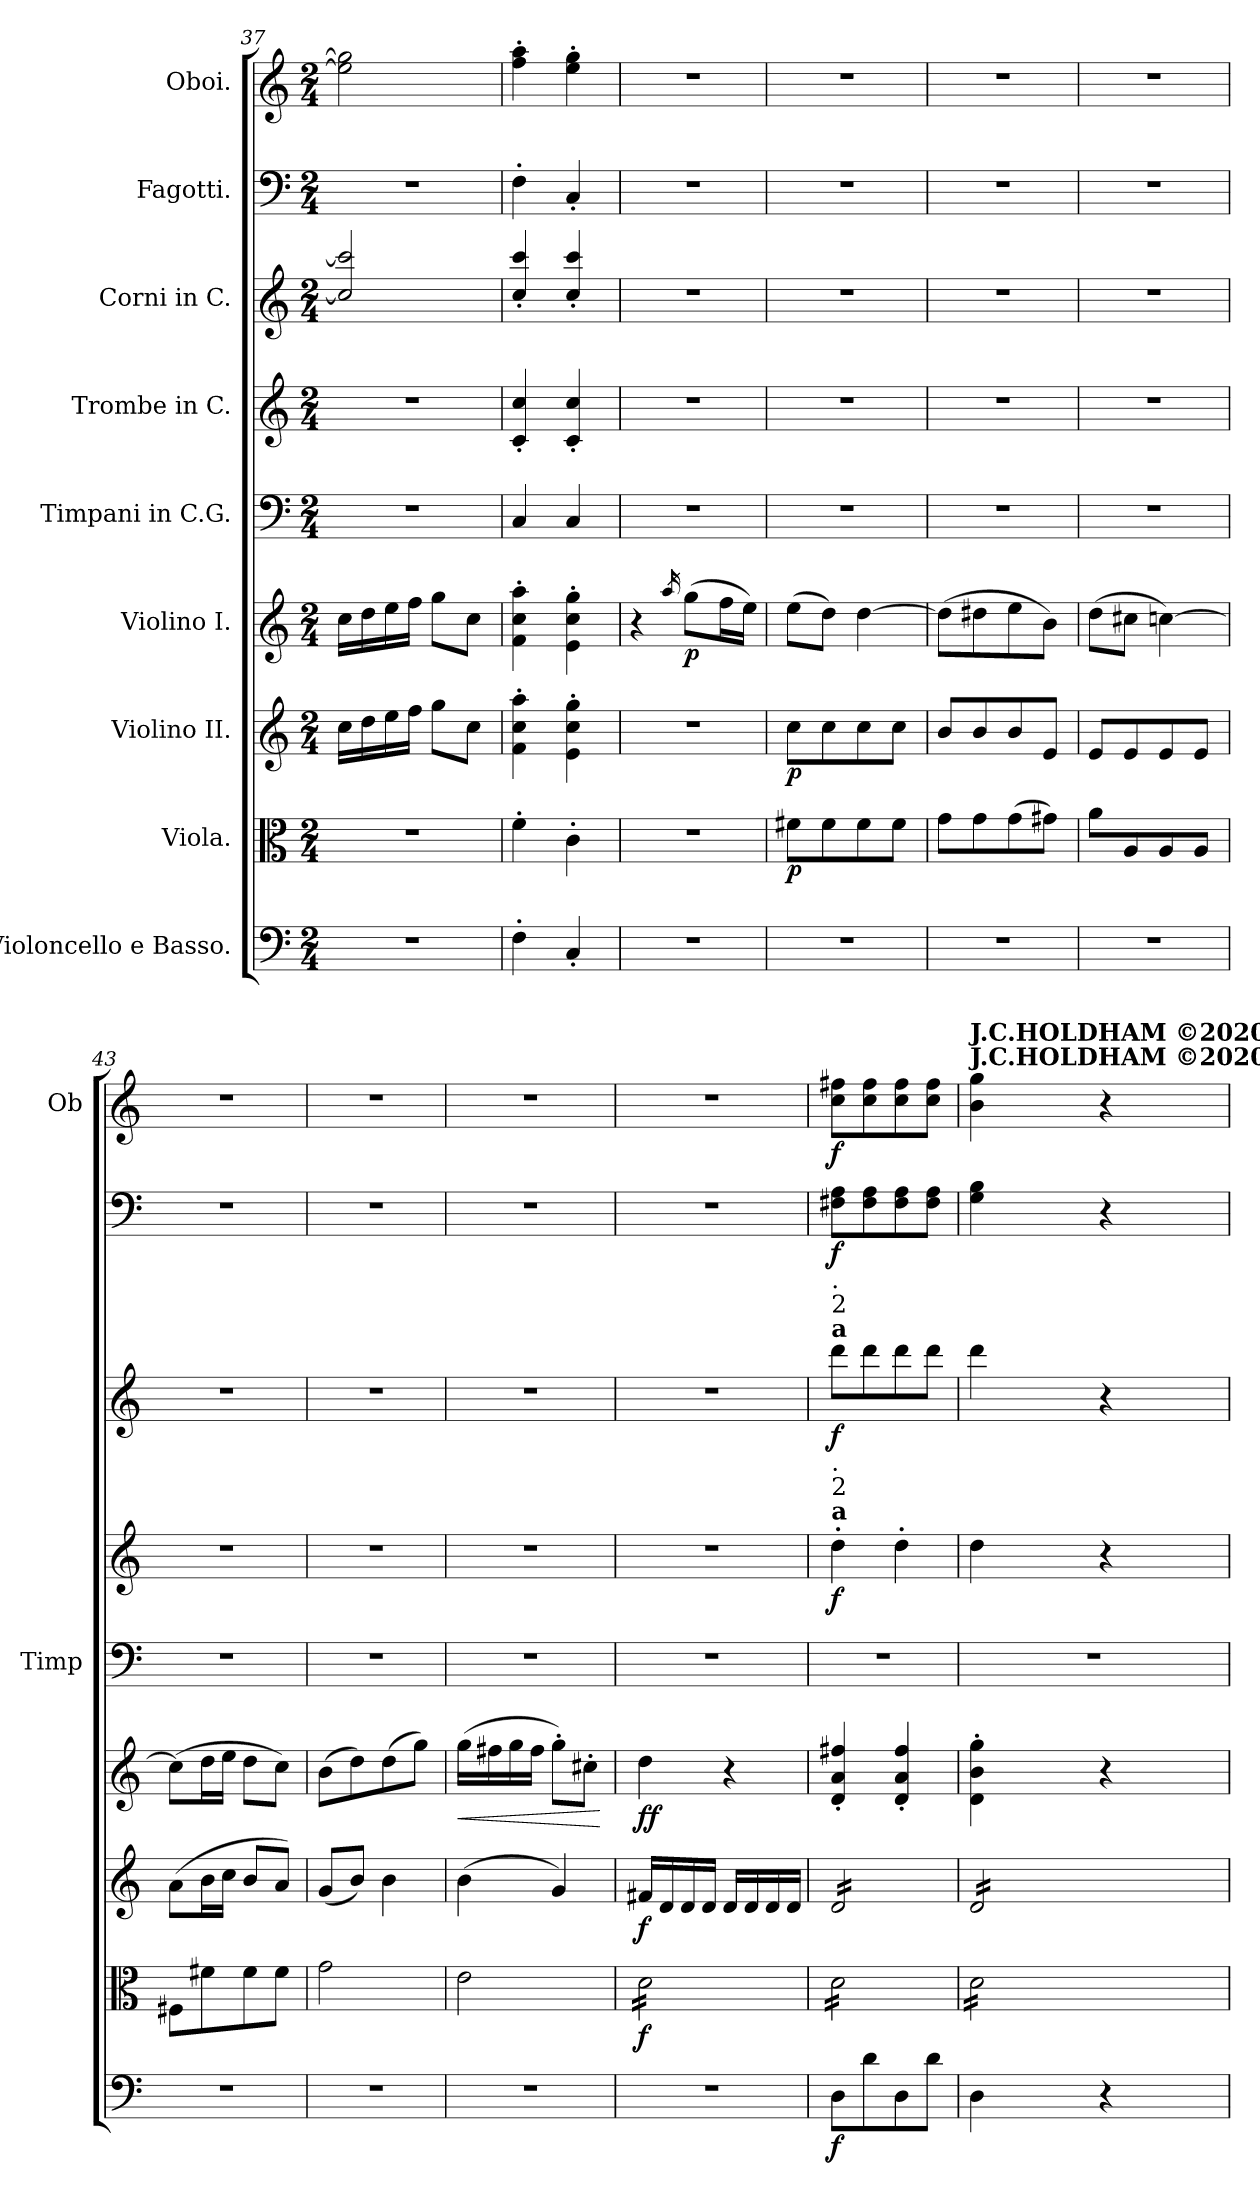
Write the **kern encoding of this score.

**kern	**dynam	**kern	**dynam	**kern	**dynam	**kern	**dynam	**kern	**kern	**dynam	**kern	**dynam	**kern	**dynam	**kern	**dynam
*part9	*part9	*part8	*part8	*part7	*part7	*part6	*part6	*part5	*part4	*part4	*part3	*part3	*part2	*part2	*part1	*part1
*staff9	*staff9	*staff8	*staff8	*staff7	*staff7	*staff6	*staff6	*staff5	*staff4	*staff4	*staff3	*staff3	*staff2	*staff2	*staff1	*staff1
*I"Violoncello e Basso.	*	*I"Viola.	*	*I"Violino II.	*	*I"Violino I.	*	*I"Timpani in C.G.	*I"Trombe in C.	*	*I"Corni in C.	*	*I"Fagotti.	*	*I"Oboi.	*
*	*	*	*	*	*	*	*	*I'Timp	*	*	*	*	*	*	*I'Ob	*
*clefF4	*	*clefC3	*	*clefG2	*	*clefG2	*	*clefF4	*clefG2	*	*clefG2	*	*clefF4	*	*clefG2	*
*	*	*	*	*	*	*	*	*	*	*	*ITrd7c12	*	*	*	*	*
*k[]	*	*k[]	*	*k[]	*	*k[]	*	*k[]	*k[]	*	*k[]	*	*k[]	*	*k[]	*
*M2/4	*	*M2/4	*	*M2/4	*	*M2/4	*	*M2/4	*M2/4	*	*M2/4	*	*M2/4	*	*M2/4	*
=37	=37	=37	=37	=37	=37	=37	=37	=37	=37	=37	=37	=37	=37	=37	=37	=37
2r	.	2r	.	16cc\LL	.	16cc\LL	.	2r	2r	.	2c/] 2cc/]	.	2r	.	2ee\] 2gg\]	.
.	.	.	.	16dd\	.	16dd\	.	.	.	.	.	.	.	.	.	.
.	.	.	.	16ee\	.	16ee\	.	.	.	.	.	.	.	.	.	.
.	.	.	.	16ff\JJ	.	16ff\JJ	.	.	.	.	.	.	.	.	.	.
.	.	.	.	8gg\L	.	8gg\L	.	.	.	.	.	.	.	.	.	.
.	.	.	.	8cc\J	.	8cc\J	.	.	.	.	.	.	.	.	.	.
=38	=38	=38	=38	=38	=38	=38	=38	=38	=38	=38	=38	=38	=38	=38	=38	=38
4F'\	.	4f'\	.	4f\' 4cc\' 4aa\'	.	4f\' 4cc\' 4aa\'	.	4C/	4c/' 4cc/'	.	4c/' 4cc/'	.	4F'\	.	4ff\' 4aa\'	.
4C'/	.	4c'\	.	4e\' 4cc\' 4gg\'	.	4e\' 4cc\' 4gg\'	.	4C/	4c/' 4cc/'	.	4c/' 4cc/'	.	4C'/	.	4ee\' 4gg\'	.
=39	=39	=39	=39	=39	=39	=39	=39	=39	=39	=39	=39	=39	=39	=39	=39	=39
2r	.	2r	.	2r	.	4r	.	2r	2r	.	2r	.	2r	.	2r	.
.	.	.	.	.	.	16qaa/	.	.	.	.	.	.	.	.	.	.
!	!	!	!	!	!	!	!LO:DY:b	!	!	!	!	!	!	!	!	!
.	.	.	.	.	.	(8gg\L	p	.	.	.	.	.	.	.	.	.
.	.	.	.	.	.	16ff\L	.	.	.	.	.	.	.	.	.	.
.	.	.	.	.	.	16ee\JJ)	.	.	.	.	.	.	.	.	.	.
=40	=40	=40	=40	=40	=40	=40	=40	=40	=40	=40	=40	=40	=40	=40	=40	=40
!	!	!	!LO:DY:b	!	!LO:DY:b	!	!	!	!	!	!	!	!	!	!	!
2r	.	8f#X\L	p	8cc\L	p	(8ee\L	.	2r	2r	.	2r	.	2r	.	2r	.
.	.	8f#\	.	8cc\	.	8dd\J)	.	.	.	.	.	.	.	.	.	.
.	.	8f#\	.	8cc\	.	[4dd\	.	.	.	.	.	.	.	.	.	.
.	.	8f#\J	.	8cc\J	.	.	.	.	.	.	.	.	.	.	.	.
=41	=41	=41	=41	=41	=41	=41	=41	=41	=41	=41	=41	=41	=41	=41	=41	=41
2r	.	8g\L	.	8b/L	.	(8dd\L]	.	2r	2r	.	2r	.	2r	.	2r	.
.	.	8g\	.	8b/	.	8dd#X\	.	.	.	.	.	.	.	.	.	.
.	.	(8g\	.	8b/	.	8ee\	.	.	.	.	.	.	.	.	.	.
.	.	8g#X\J)	.	8e/J	.	8b\J)	.	.	.	.	.	.	.	.	.	.
=42	=42	=42	=42	=42	=42	=42	=42	=42	=42	=42	=42	=42	=42	=42	=42	=42
2r	.	8a\L	.	8e/L	.	(8dd\L	.	2r	2r	.	2r	.	2r	.	2r	.
.	.	8A/	.	8e/	.	8cc#X\J	.	.	.	.	.	.	.	.	.	.
.	.	8A/	.	8e/	.	[4ccn\)	.	.	.	.	.	.	.	.	.	.
.	.	8A/J	.	8e/J	.	.	.	.	.	.	.	.	.	.	.	.
=43	=43	=43	=43	=43	=43	=43	=43	=43	=43	=43	=43	=43	=43	=43	=43	=43
2r	.	8F#X/L	.	(8a\L	.	(8cc\L]	.	2r	2r	.	2r	.	2r	.	2r	.
.	.	8f#X\	.	16b\L	.	16dd\L	.	.	.	.	.	.	.	.	.	.
.	.	.	.	16cc\JJ	.	16ee\JJ	.	.	.	.	.	.	.	.	.	.
.	.	8f#\	.	8b/L	.	8dd\L	.	.	.	.	.	.	.	.	.	.
.	.	8f#\J	.	8a/J)	.	8cc\J)	.	.	.	.	.	.	.	.	.	.
=44	=44	=44	=44	=44	=44	=44	=44	=44	=44	=44	=44	=44	=44	=44	=44	=44
2r	.	2g\	.	(8g/L	.	(8b\L	.	2r	2r	.	2r	.	2r	.	2r	.
.	.	.	.	8b/J)	.	8dd\)	.	.	.	.	.	.	.	.	.	.
.	.	.	.	4b\	.	(8dd\	.	.	.	.	.	.	.	.	.	.
.	.	.	.	.	.	8gg\J)	.	.	.	.	.	.	.	.	.	.
=45	=45	=45	=45	=45	=45	=45	=45	=45	=45	=45	=45	=45	=45	=45	=45	=45
!	!	!	!	!	!	!	!LO:HP:b	!	!	!	!	!	!	!	!	!
2r	.	2e\	.	(4b\	.	(16gg\LL	<	2r	2r	.	2r	.	2r	.	2r	.
.	.	.	.	.	.	16ff#X\	.	.	.	.	.	.	.	.	.	.
.	.	.	.	.	.	16gg\	.	.	.	.	.	.	.	.	.	.
.	.	.	.	.	.	16ff#\JJ	.	.	.	.	.	.	.	.	.	.
.	.	.	.	4g/)	.	8gg'\L)	.	.	.	.	.	.	.	.	.	.
.	.	.	.	.	.	8cc#X'\J	.	.	.	.	.	.	.	.	.	.
.	.	.	.	.	.	.	[	.	.	.	.	.	.	.	.	.
=46	=46	=46	=46	=46	=46	=46	=46	=46	=46	=46	=46	=46	=46	=46	=46	=46
!	!	!	!LO:DY:b	!	!LO:DY:b	!	!LO:DY:b	!	!	!	!	!	!	!	!	!
*	*	*tremolo	*	*	*	*	*	*	*	*	*	*	*	*	*	*
2r	.	16d\LL	f	16f#X/LL	f	4dd\	ff	2r	2r	.	2r	.	2r	.	2r	.
.	.	16d\	.	16d/	.	.	.	.	.	.	.	.	.	.	.	.
.	.	16d\	.	16d/	.	.	.	.	.	.	.	.	.	.	.	.
.	.	16d\	.	16d/JJ	.	.	.	.	.	.	.	.	.	.	.	.
.	.	16d\	.	16d/LL	.	4r	.	.	.	.	.	.	.	.	.	.
.	.	16d\	.	16d/	.	.	.	.	.	.	.	.	.	.	.	.
.	.	16d\	.	16d/	.	.	.	.	.	.	.	.	.	.	.	.
.	.	16d\JJ	.	16d/JJ	.	.	.	.	.	.	.	.	.	.	.	.
=47	=47	=47	=47	=47	=47	=47	=47	=47	=47	=47	=47	=47	=47	=47	=47	=47
!	!	!	!	!	!	!	!	!	!	!	!LO:TX:a:B:t=a	!	!	!	!	!
!	!	!	!	!	!	!	!	!	!	!	!LO:TX:a:t=2	!	!	!	!	!
!	!	!	!	!	!	!	!	!	!	!	!LO:TX:a:t=.	!	!	!	!	!
!	!	!	!	!	!	!	!	!	!LO:TX:a:B:t=a	!	!	!	!	!	!	!
!	!	!	!	!	!	!	!	!	!LO:TX:a:t=2	!	!	!	!	!	!	!
!	!	!	!	!	!	!	!	!	!LO:TX:a:t=.	!	!	!	!	!	!	!
!	!LO:DY:b	!	!	!	!	!	!	!	!	!LO:DY:b	!	!LO:DY:b	!	!LO:DY:b	!	!LO:DY:b
*	*	*	*	*tremolo	*	*	*	*	*	*	*	*	*	*	*	*
8D\L	f	16d\LL	.	16d/LL	.	4d/' 4a/' 4ff#X/'	.	2r	4dd'\	f	8dd\L	f	8F#X\ 8A\L	f	8cc\ 8ff#X\L	f
.	.	16d\	.	16d/	.	.	.	.	.	.	.	.	.	.	.	.
8d\	.	16d\	.	16d/	.	.	.	.	.	.	8dd\	.	8F#\ 8A\	.	8cc\ 8ff#\	.
.	.	16d\	.	16d/	.	.	.	.	.	.	.	.	.	.	.	.
8D\	.	16d\	.	16d/	.	4d/' 4a/' 4ff#/'	.	.	4dd'\	.	8dd\	.	8F#\ 8A\	.	8cc\ 8ff#\	.
.	.	16d\	.	16d/	.	.	.	.	.	.	.	.	.	.	.	.
8d\J	.	16d\	.	16d/	.	.	.	.	.	.	8dd\J	.	8F#\ 8A\J	.	8cc\ 8ff#\J	.
.	.	16d\JJ	.	16d/JJ	.	.	.	.	.	.	.	.	.	.	.	.
!!LO:PB:g=z
=48	=48	=48	=48	=48	=48	=48	=48	=48	=48	=48	=48	=48	=48	=48	=48	=48
!	!	!	!	!	!	!	!	!	!	!	!	!	!	!	!LO:TX:a:B:t=J.C.HOLDHAM  ©2020.	!
!	!	!	!	!	!	!	!	!	!	!	!	!	!	!	!LO:TX:a:B:t=J.C.HOLDHAM  ©2020.	!
4D\	.	16d\LL	.	16d/LL	.	4d\' 4b\' 4gg\'	.	2r	4dd\	.	4dd\	.	4G\ 4B\	.	4b\ 4gg\	.
.	.	16d\	.	16d/	.	.	.	.	.	.	.	.	.	.	.	.
.	.	16d\	.	16d/	.	.	.	.	.	.	.	.	.	.	.	.
.	.	16d\	.	16d/	.	.	.	.	.	.	.	.	.	.	.	.
4r	.	16d\	.	16d/	.	4r	.	.	4r	.	4r	.	4r	.	4r	.
.	.	16d\	.	16d/	.	.	.	.	.	.	.	.	.	.	.	.
.	.	16d\	.	16d/	.	.	.	.	.	.	.	.	.	.	.	.
.	.	16d\JJ	.	16d/JJ	.	.	.	.	.	.	.	.	.	.	.	.
*	*	*	*	*Xtremolo	*	*	*	*	*	*	*	*	*	*	*	*
*	*	*Xtremolo	*	*	*	*	*	*	*	*	*	*	*	*	*	*
=	=	=	=	=	=	=	=	=	=	=	=	=	=	=	=	=
*-	*-	*-	*-	*-	*-	*-	*-	*-	*-	*-	*-	*-	*-	*-	*-	*-
